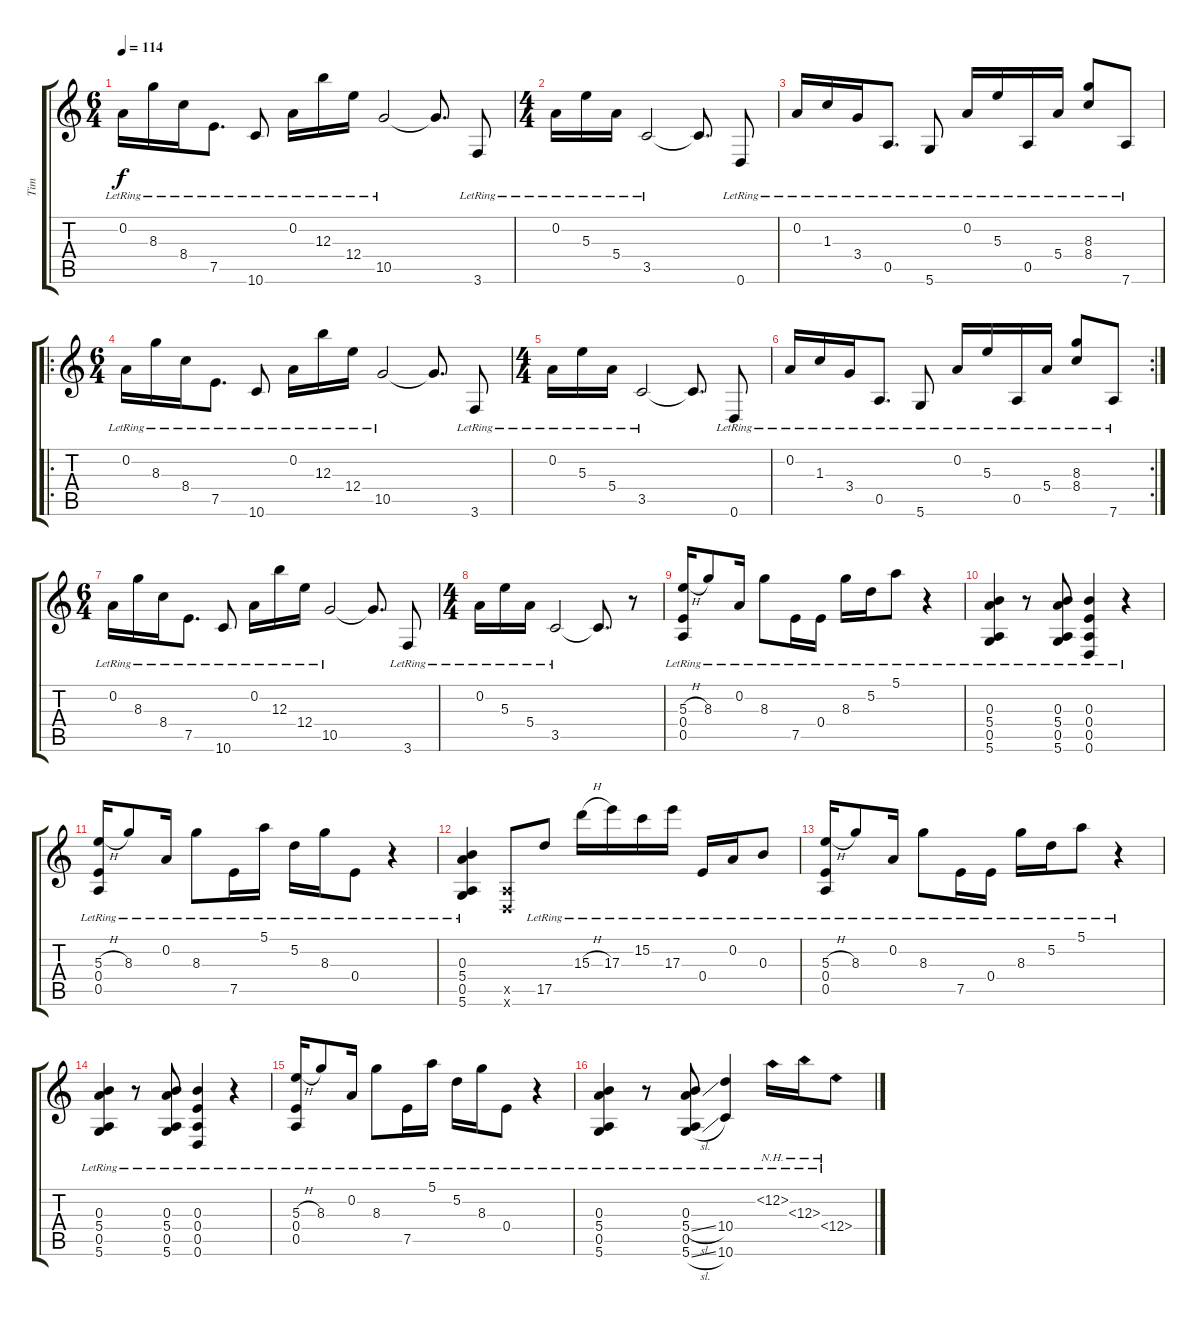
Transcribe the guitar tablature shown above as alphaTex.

\track ("Tim" "Tim") {instrument electricguitarclean}
\staff {score tabs}
\tuning (E4 A3 B3 E3 A2 D2) {hide}
\ts (6 4)
\tempo 114
\clef g2
\ks c
0.2{lr}.16{dy f} 8.3{lr}.16 8.4{lr}.16 7.5{lr}.8{d} 10.6{lr}.8 0.2{lr}.16 12.3{lr}.16 12.4{lr}.16 10.5{lr}.2 10.5{t}.8{d} 3.6{lr}.8 |
\ts (4 4)
0.2{lr}.16 5.3{lr}.16 5.4{lr}.16 3.5{lr}.2 3.5{t}.8{d} 0.6{lr}.8 |
0.2{lr}.16 1.3{lr}.16 3.4{lr}.16 0.5{lr}.8{d} 5.6{lr}.8 0.2{lr}.16 5.3{lr}.16 0.5{lr}.16 5.4{lr}.16 (8.3{lr} 8.4{lr}).8 7.6{lr}.8 |
\ro
\ts (6 4)
0.2{lr}.16 8.3{lr}.16 8.4{lr}.16 7.5{lr}.8{d} 10.6{lr}.8 0.2{lr}.16 12.3{lr}.16 12.4{lr}.16 10.5{lr}.2 10.5{t}.8{d} 3.6{lr}.8 |
\ts (4 4)
0.2{lr}.16 5.3{lr}.16 5.4{lr}.16 3.5{lr}.2 3.5{t}.8{d} 0.6{lr}.8 |
\rc 2
0.2{lr}.16 1.3{lr}.16 3.4{lr}.16 0.5{lr}.8{d} 5.6{lr}.8 0.2{lr}.16 5.3{lr}.16 0.5{lr}.16 5.4{lr}.16 (8.3{lr} 8.4{lr}).8 7.6{lr}.8 |
\ts (6 4)
0.2{lr}.16 8.3{lr}.16 8.4{lr}.16 7.5{lr}.8{d} 10.6{lr}.8 0.2{lr}.16 12.3{lr}.16 12.4{lr}.16 10.5{lr}.2 10.5{t}.8{d} 3.6{lr}.8 |
\ts (4 4)
0.2{lr}.16 5.3{lr}.16 5.4{lr}.16 3.5{lr}.2 3.5{t}.8{d} r.8 |
(5.3{h lr} 0.4{lr} 0.5{lr}).16 8.3{lr}.8 0.2{lr}.16 8.3{lr}.8 7.5{lr}.16 0.4{lr}.16 8.3{lr}.16 5.2{lr}.16 5.1{lr}.8 r.4 |
(0.3{lr} 5.4{lr} 0.5{lr} 5.6{lr}).4 r.8 (0.3{lr} 5.4{lr} 0.5{lr} 5.6{lr}).8 (0.3{lr} 0.4{lr} 0.5{lr} 0.6{lr}).4 r.4 |
(5.3{h lr} 0.4{lr} 0.5{lr}).16 8.3{lr}.8 0.2{lr}.16 8.3{lr}.8 7.5{lr}.16 5.1{lr}.16 5.2{lr}.16 8.3{lr}.16 0.4{lr}.8 r.4 |
(0.3{lr} 5.4{lr} 0.5{lr} 5.6{lr}).4 (0.5{x} 0.6{x}).8 17.5{lr}.8 15.3{h lr}.16 17.3{lr}.16 15.2{lr}.16 17.3{lr}.16 0.4{lr}.16 0.2{lr}.16 0.3{lr}.8 |
(5.3{h lr} 0.4{lr} 0.5{lr}).16 8.3{lr}.8 0.2{lr}.16 8.3{lr}.8 7.5{lr}.16 0.4{lr}.16 8.3{lr}.16 5.2{lr}.16 5.1{lr}.8 r.4 |
(0.3{lr} 5.4{lr} 0.5{lr} 5.6{lr}).4 r.8 (0.3{lr} 5.4{lr} 0.5{lr} 5.6{lr}).8 (0.3{lr} 0.4{lr} 0.5{lr} 0.6{lr}).4 r.4 |
(5.3{h lr} 0.4{lr} 0.5{lr}).16 8.3{lr}.8 0.2{lr}.16 8.3{lr}.8 7.5{lr}.16 5.1{lr}.16 5.2{lr}.16 8.3{lr}.16 0.4{lr}.8 r.4 |
(0.3{lr} 5.4{lr} 0.5{lr} 5.6{lr}).4 r.8 (0.3{lr} 5.4{sl lr} 0.5{lr} 5.6{sl lr}).8 (10.4{lr} 10.6{lr}).4 12.2{nh lr}.16 12.3{nh lr}.16 12.4{nh lr}.8
